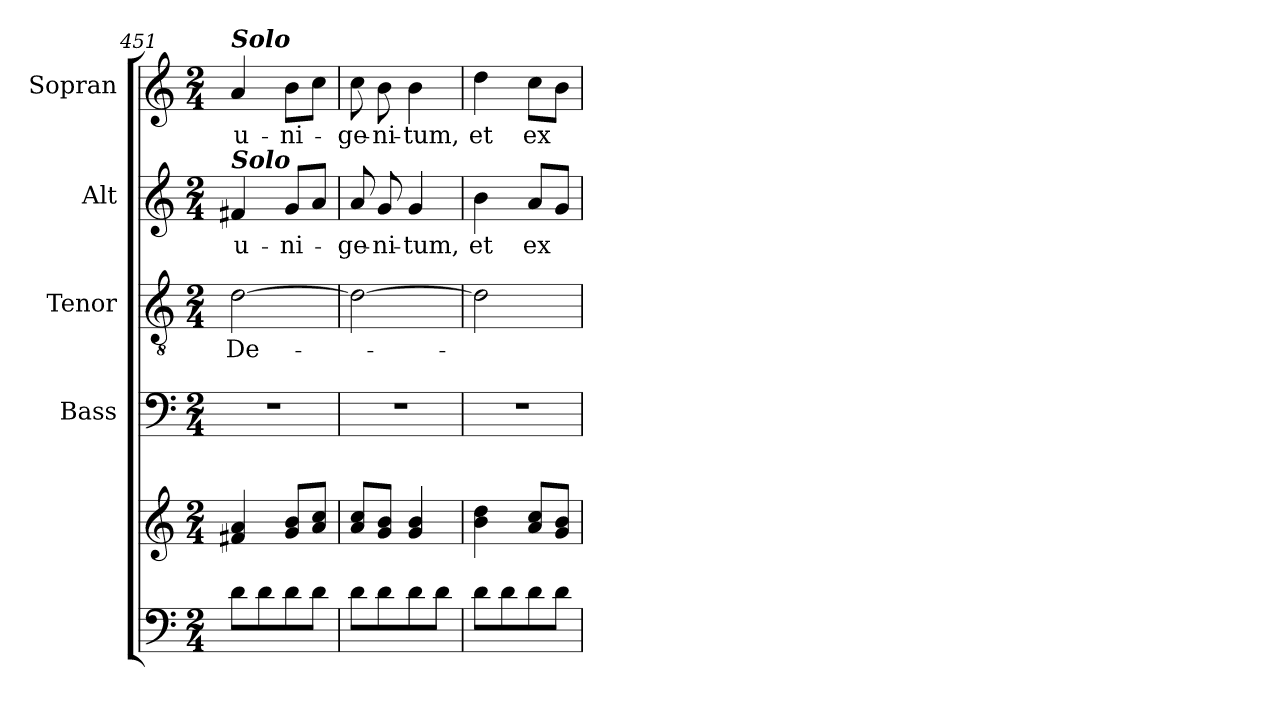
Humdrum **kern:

**kern	**kern	**kern	**kern	**text	**kern	**text	**kern	**text
*part5	*part5	*part4	*part3	*part3	*part2	*part2	*part1	*part1
*staff6	*staff5	*staff4	*staff3	*staff3	*staff2	*staff2	*staff1	*staff1
*	*	*I"Bass	*I"Tenor	*	*I"Alt	*	*I"Sopran	*
*	*	*I'B.	*I'T.	*	*I'A.	*	*I'S.	*
!!LO:PB:g=z
*clefF4	*clefG2	*clefF4	*clefGv2	*	*clefG2	*	*clefG2	*
*k[]	*k[]	*k[]	*k[]	*	*k[]	*	*k[]	*
*C:	*C:	*C:	*C:	*	*C:	*	*C:	*
*M2/4	*M2/4	*M2/4	*M2/4	*	*M2/4	*	*M2/4	*
=451	=451	=451	=451	=451	=451	=451	=451	=451
!	!	!	!	!	!	!	!LO:TX:a:Bi:t=Solo	!
!	!	!	!	!	!LO:TX:a:Bi:t=Solo	!	!	!
!	!	!	!	!LO:LY:b	!	!LO:LY:b	!	!LO:LY:b
8d\L	4f#X/ 4a/	2r	[2d\	De-	4f#X/	u-	4a/	u-
8d\	.	.	.	.	.	.	.	.
!	!	!	!	!	!	!LO:LY:b	!	!LO:LY:b
8d\	8g/ 8b/L	.	.	.	8g/L	-ni-	8b\L	-ni-
8d\J	8a/ 8cc/J	.	.	.	8a/J	.	8cc\J	.
=452	=452	=452	=452	=452	=452	=452	=452	=452
!	!	!	!	!	!	!LO:LY:b	!	!LO:LY:b
8d\L	8a/ 8cc/L	2r	2d\_	.	8a/	-ge-	8cc\	-ge-
!	!	!	!	!	!	!LO:LY:b	!	!LO:LY:b
8d\	8g/ 8b/J	.	.	.	8g/	-ni-	8b\	-ni-
!	!	!	!	!	!	!LO:LY:b	!	!LO:LY:b
8d\	4g/ 4b/	.	.	.	4g/	-tum,	4b\	-tum,
8d\J	.	.	.	.	.	.	.	.
=453	=453	=453	=453	=453	=453	=453	=453	=453
!	!	!	!	!	!	!LO:LY:b	!	!LO:LY:b
8d\L	4b\ 4dd\	2r	2d\]	.	4b\	et	4dd\	et
8d\	.	.	.	.	.	.	.	.
!	!	!	!	!	!	!LO:LY:b	!	!LO:LY:b
8d\	8a/ 8cc/L	.	.	.	8a/L	ex	8cc\L	ex
8d\J	8g/ 8b/J	.	.	.	8g/J	.	8b\J	.
=	=	=	=	=	=	=	=	=
*-	*-	*-	*-	*-	*-	*-	*-	*-
